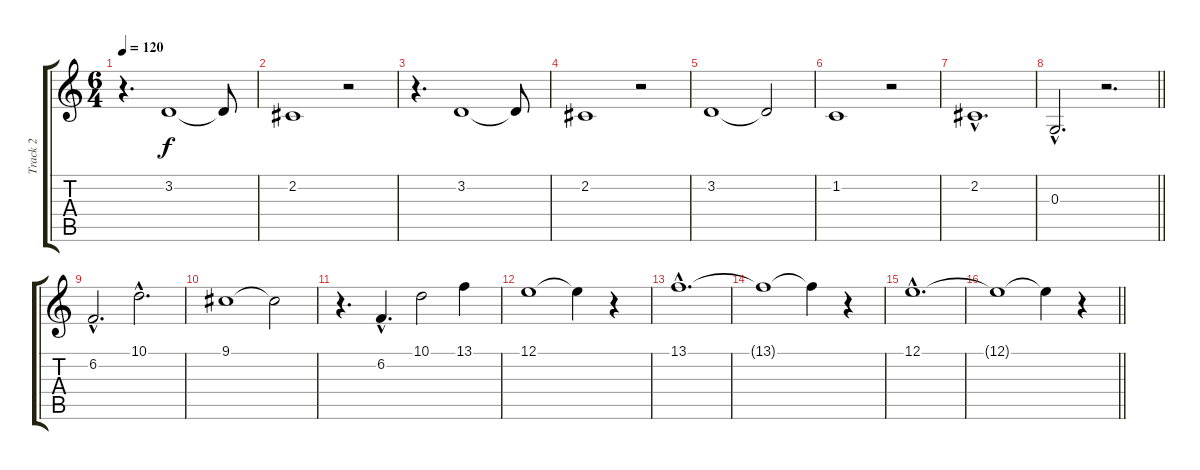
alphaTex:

\track ("Track 2" "Track 2") {instrument synthvoice}
\staff {score tabs}
\tuning (E4 B3 G3 D3 A2 E2) {hide}
\ts (6 4)
\tempo 120
\clef g2
\ks c
r.4{d dy f instrument synthvoice} 3.2.1 3.2{t}.8 |
2.2.1 r.2 |
r.4{d} 3.2.1 3.2{t}.8 |
2.2.1 r.2 |
3.2.1 3.2{t}.2 |
1.2.1 r.2 |
2.2{hac}.1{d} |
\barLineRight lightlight
0.3{hac}.2{d} r.2{d} |
6.2{hac}.2{d} 10.1{hac}.2{d} |
9.1.1 9.1{t}.2 |
r.4{d} 6.2{hac}.4{d} 10.1.2 13.1.4 |
12.1.1 12.1{t}.4 r.4 |
13.1{hac}.1{d} |
13.1{t}.1 13.1{t}.4 r.4 |
12.1{hac}.1{d} |
\barLineRight lightlight
12.1{t}.1 12.1{t}.4 r.4
